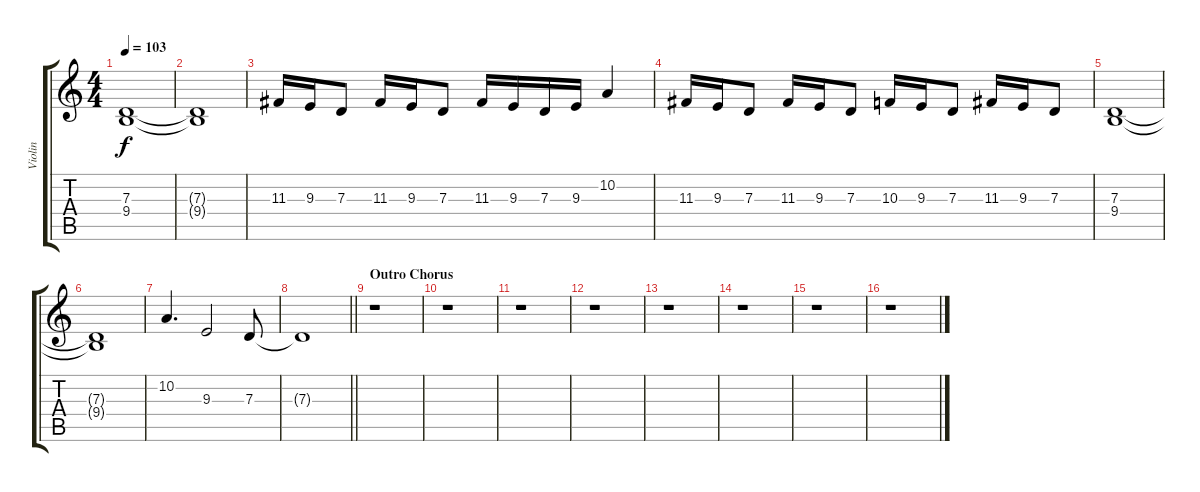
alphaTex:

\track ("Violin" "Violin") {instrument violin}
\staff {score tabs}
\tuning (E4 B3 G3 D3 A2 E2) {hide}
\ts (4 4)
\tempo 103
\clef g2
\ks c
(7.3 9.4).1{dy f} |
(7.3{t} 9.4{t}).1 |
11.3.16{volume 8} 9.3.16 7.3.8 11.3.16 9.3.16 7.3.8 11.3.16 9.3.16 7.3.16 9.3.16 10.2.4 |
11.3.16 9.3.16 7.3.8 11.3.16 9.3.16 7.3.8 10.3.16 9.3.16 7.3.8 11.3.16 9.3.16 7.3.8 |
(7.3 9.4).1 |
(7.3{t} 9.4{t}).1 |
10.2.4{d volume 10} 9.3.2 7.3.8{volume 0} |
\barLineRight lightlight
7.3{t}.1 |
\section ("" "Outro Chorus")
r.1 |
r.1 |
r.1 |
r.1 |
r.1 |
r.1 |
r.1 |
r.1
